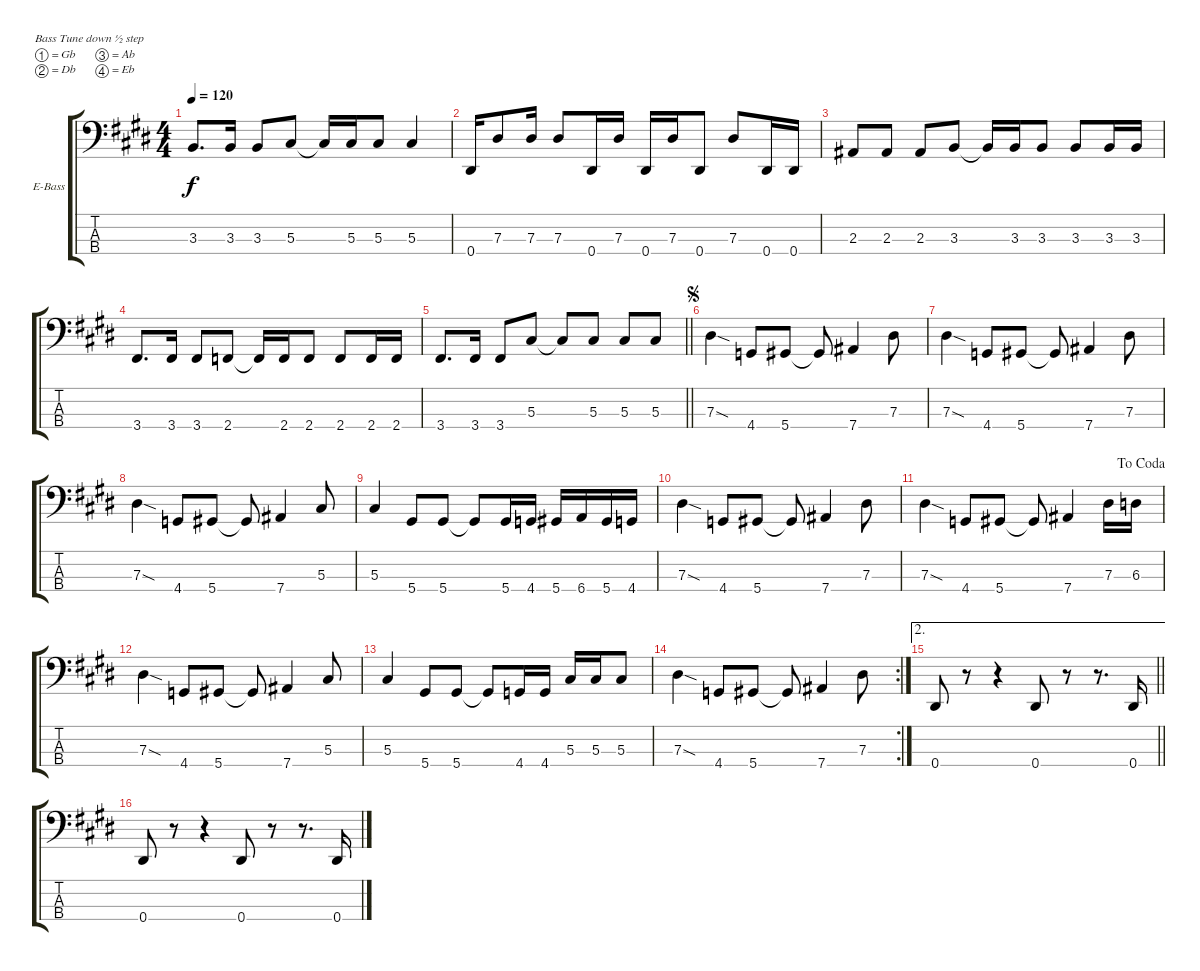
\bracketExtendMode groupsimilarinstruments
\firstSystemTrackNameOrientation horizontal
\otherSystemsTrackNameOrientation horizontal
\track ("Untitled" "E-Bass") {instrument electricbassfinger}
\staff {score tabs}
\tuning (Gb2 Db2 Ab1 Eb1)
\ts (4 4)
\tempo 120
\clef f4
\ks c#minor
3.3.8{d dy f} 3.3.16 3.3.8 5.3.8 5.3{t}.16 5.3.16 5.3.8 5.3.4 |
0.4.16 7.3.8 7.3.16 7.3.8 0.4.16 7.3.16 0.4.16 7.3.16 0.4.8 7.3.8 0.4.16 0.4.16 |
2.3.8 2.3.8 2.3.8 3.3.8 3.3{t}.16 3.3.16 3.3.8 3.3.8 3.3.16 3.3.16 |
3.4.8{d} 3.4.16 3.4.8 2.4.8 2.4{t}.16 2.4.16 2.4.8 2.4.8 2.4.16 2.4.16 |
\barLineRight lightlight
3.4.8{d} 3.4.16 3.4.8 5.3.8 5.3{t}.8 5.3.8 5.3.8 5.3.8 |
\jump segno
7.3{sod}.4 4.4.8 5.4.8 5.4{t}.8 7.4.4 7.3.8 |
7.3{sod}.4 4.4.8 5.4.8 5.4{t}.8 7.4.4 7.3.8 |
7.3{sod}.4 4.4.8 5.4.8 5.4{t}.8 7.4.4 5.3.8 |
5.3.4 5.4.8 5.4.8 5.4{t}.8 5.4.16 4.4.16 5.4.16 6.4.16 5.4.16 4.4.16 |
7.3{sod}.4 4.4.8 5.4.8 5.4{t}.8 7.4.4 7.3.8 |
\jump dacoda
7.3{sod}.4 4.4.8 5.4.8 5.4{t}.8 7.4.4 7.3.16 6.3.16 |
7.3{sod}.4 4.4.8 5.4.8 5.4{t}.8 7.4.4 5.3.8 |
\ks e
5.3.4 5.4.8 5.4.8 5.4{t}.8 4.4.16 4.4.16 5.3.16 5.3.16 5.3.8 |
\rc 2
\ks c#minor
7.3{sod}.4 4.4.8 5.4.8 5.4{t}.8 7.4.4 7.3.8 |
\ae 2
\barLineRight lightlight
0.4.8 r.8 r.4 0.4.8 r.8 r.8{d} 0.4.16 |
\section ("" " ")
0.4.8 r.8 r.4 0.4.8 r.8 r.8{d} 0.4.16
